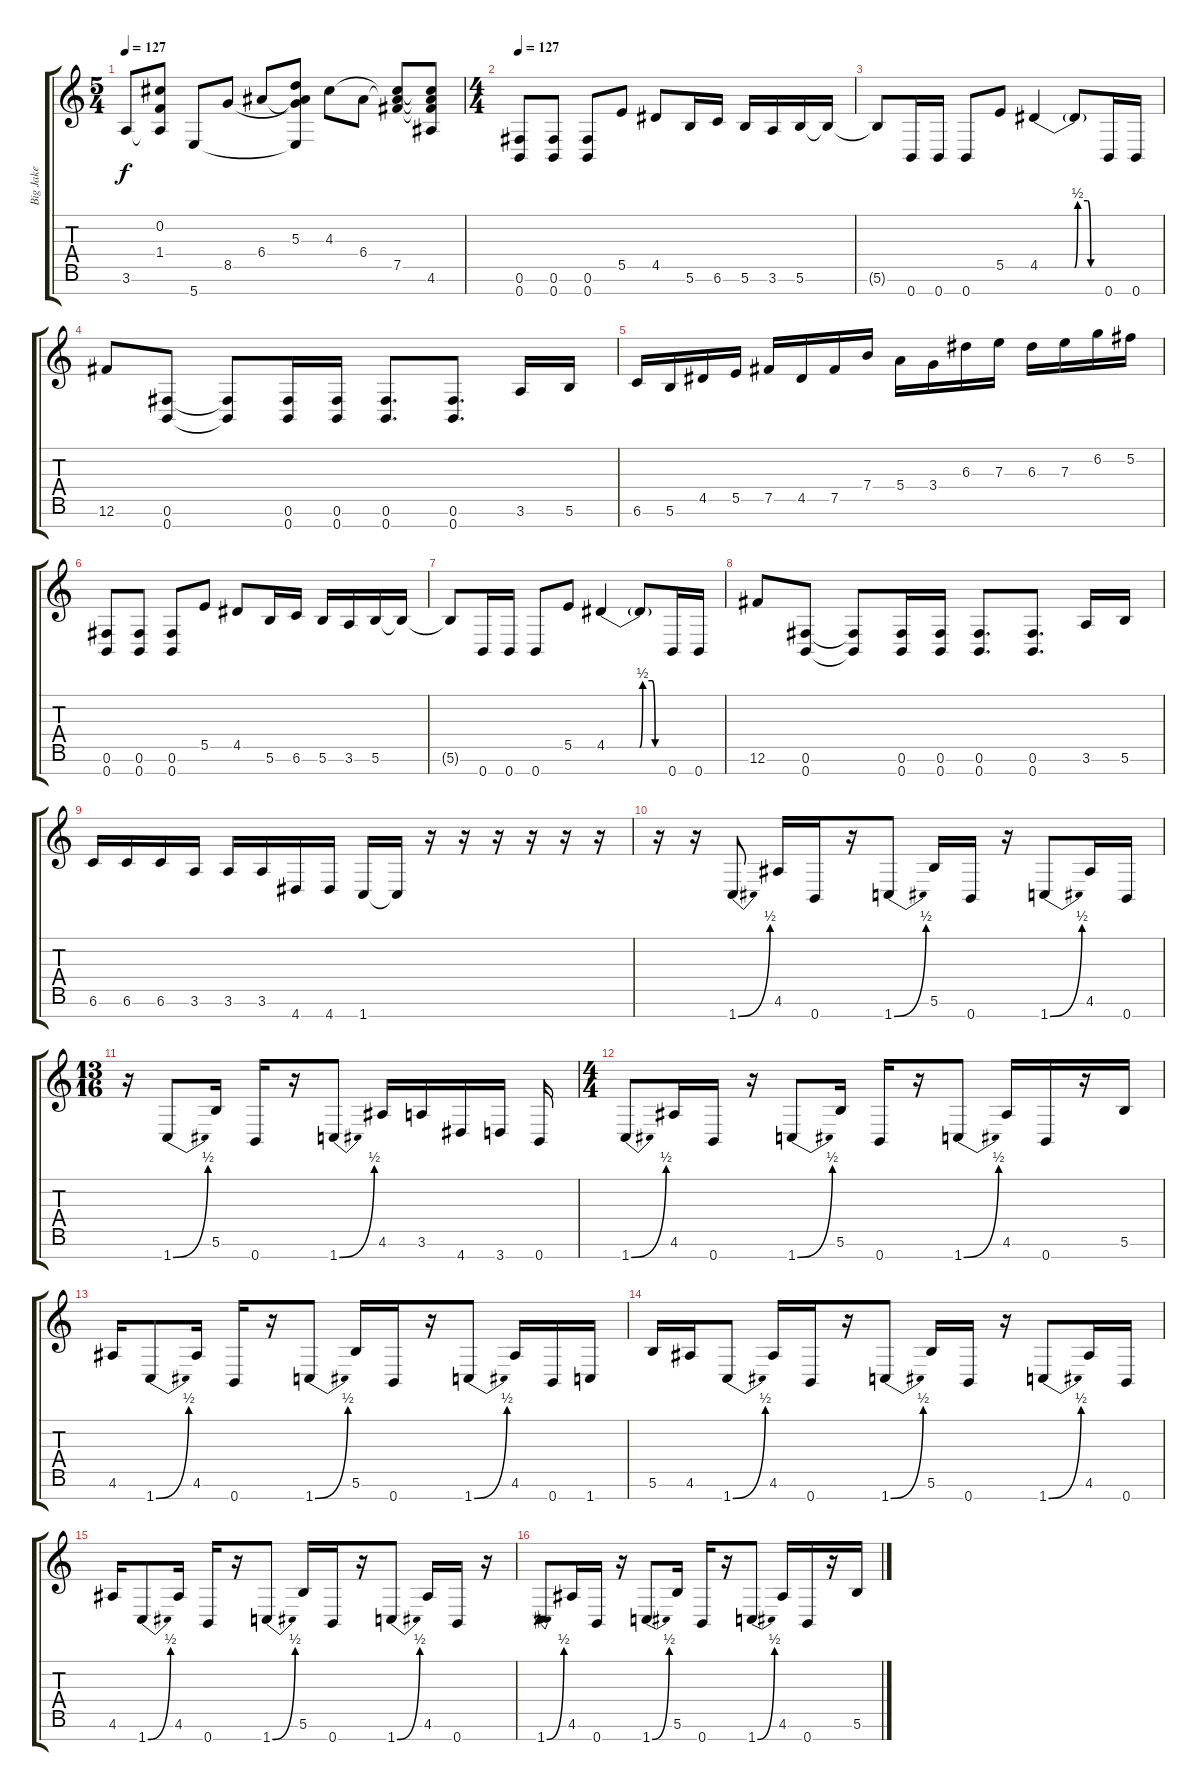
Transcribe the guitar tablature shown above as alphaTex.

\track ("Big Jake" "Big Jake") {instrument distortionguitar}
\staff {score tabs}
\tuning (Gb4 Db4 A3 E3 B2 Gb2 B1) {hide}
\ts (5 4)
\tempo 127
\clef g2
\ks c
3.6.8{dy f} (0.2 1.4{t} 3.6{t}).8 5.7.8 8.5.8 6.4.8 (5.3 6.4{t} 8.5{t} 5.7{t}).8 4.3.8 6.4.8 (4.3{t} 6.4{t} 7.5).8 (4.3{t} 6.4{t} 7.5{t} 4.6).8 |
\ts (4 4)
\tempo 127
(0.6 0.7).8 (0.6 0.7).8 (0.6 0.7).8 5.5.8 4.5.8 5.6.16 6.6.16 5.6.16 3.6.16 5.6.16 5.6{t}.16 |
5.6{t}.8 0.7.16 0.7.16 0.7.8 5.5.8 4.5{be (custom 0 0 21 0 29 0 32 0 35 2 44 2 47 0 60 0)}.4 4.5{t}.8 0.7.16 0.7.16 |
12.6.8 (0.6 0.7).8 (0.6{t} 0.7{t}).8 (0.6 0.7).16 (0.6 0.7).16 (0.6 0.7).8{d} (0.6 0.7).8{d} 3.6.16 5.6.16 |
6.6.16 5.6.16 4.5.16 5.5.16 7.5.16 4.5.16 7.5.16 7.4.16 5.4.16 3.4.16 6.3.16 7.3.16 6.3.16 7.3.16 6.2.16 5.2.16 |
(0.6 0.7).8 (0.6 0.7).8 (0.6 0.7).8 5.5.8 4.5.8 5.6.16 6.6.16 5.6.16 3.6.16 5.6.16 5.6{t}.16 |
5.6{t}.8 0.7.16 0.7.16 0.7.8 5.5.8 4.5{be (custom 0 0 21 0 29 0 32 0 35 2 44 2 47 0 60 0)}.4 4.5{t}.8 0.7.16 0.7.16 |
12.6.8 (0.6 0.7).8 (0.6{t} 0.7{t}).8 (0.6 0.7).16 (0.6 0.7).16 (0.6 0.7).8{d} (0.6 0.7).8{d} 3.6.16 5.6.16 |
6.6.16 6.6.16 6.6.16 3.6.16 3.6.16 3.6.16 4.7.16 4.7.16 1.7.16 1.7{t}.16 r.16 r.16 r.16 r.16 r.16 r.16 |
r.16 r.16 1.7{be (bend 0 0 60 2)}.8 4.6.16 0.7.16 r.16 1.7{be (bend 0 0 60 2)}.8 5.6.16 0.7.16 r.16 1.7{be (bend 0 0 60 2)}.8 4.6.16 0.7.16 |
\ts (13 16)
r.16 1.7{be (bend 0 0 60 2)}.8 5.6.16 0.7.16 r.16 1.7{be (bend 0 0 60 2)}.8 4.6.16 3.6.16 4.7.16 3.7.16 0.7.16 |
\ts (4 4)
1.7{be (bend 0 0 60 2)}.8 4.6.16 0.7.16 r.16 1.7{be (bend 0 0 60 2)}.8 5.6.16 0.7.16 r.16 1.7{be (bend 0 0 60 2)}.8 4.6.16 0.7.16 r.16 5.6.16 |
4.6.16 1.7{be (bend 0 0 60 2)}.8 4.6.16 0.7.16 r.16 1.7{be (bend 0 0 60 2)}.8 5.6.16 0.7.16 r.16 1.7{be (bend 0 0 60 2)}.8 4.6.16 0.7.16 1.7.16 |
5.6.16 4.6.16 1.7{be (bend 0 0 60 2)}.8 4.6.16 0.7.16 r.16 1.7{be (bend 0 0 60 2)}.8 5.6.16 0.7.16 r.16 1.7{be (bend 0 0 60 2)}.8 4.6.16 0.7.16 |
4.6.16 1.7{be (bend 0 0 60 2)}.8 4.6.16 0.7.16 r.16 1.7{be (bend 0 0 60 2)}.8 5.6.16 0.7.16 r.16 1.7{be (bend 0 0 60 2)}.8 4.6.16 0.7.16 r.16 |
1.7{be (bend 0 0 60 2)}.8 4.6.16 0.7.16 r.16 1.7{be (bend 0 0 60 2)}.8 5.6.16 0.7.16 r.16 1.7{be (bend 0 0 60 2)}.8 4.6.16 0.7.16 r.16 5.6.16
